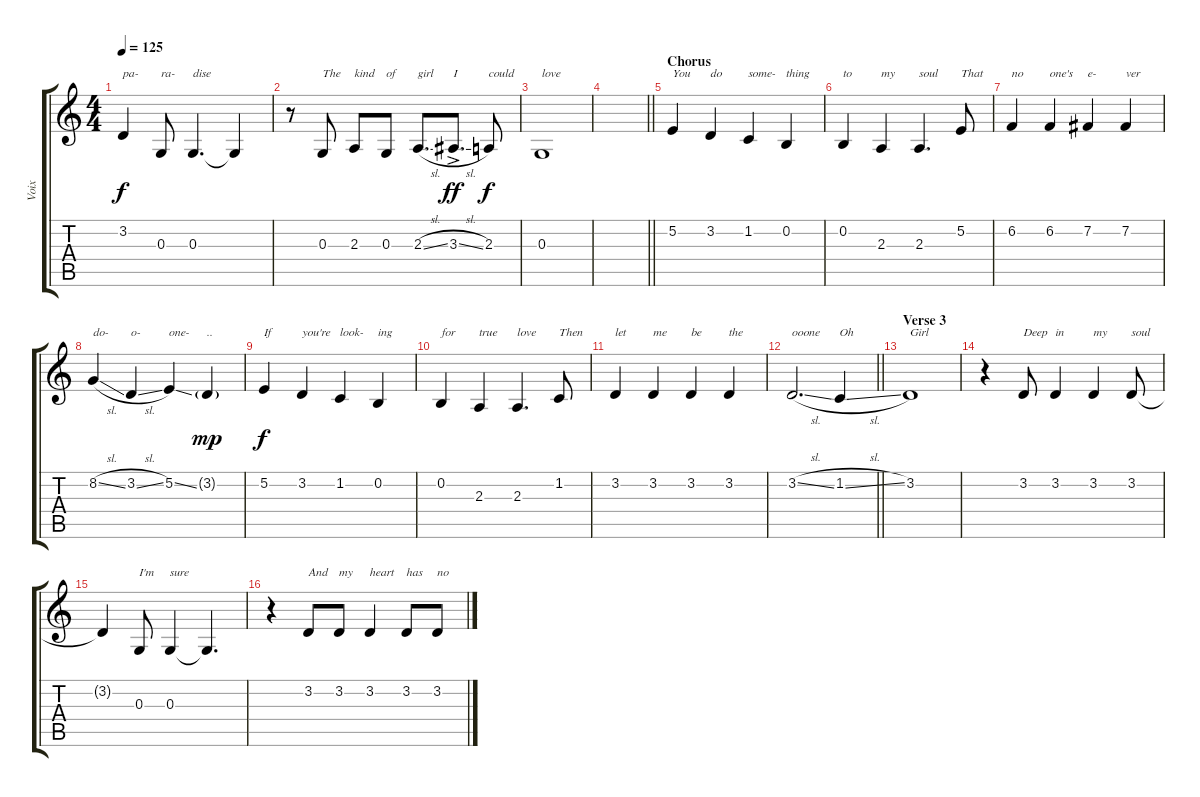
\track ("Voix" "Voix") {instrument lead5charang}
\staff {score tabs}
\tuning (E4 B3 G3 D3 A2 E2) {hide}
\ts (4 4)
\tempo 125
\clef g2
\ks c
3.2.4{txt "pa-" dy f} 0.3.8{txt "ra-"} 0.3.4{d txt "dise"} 0.3{t}.4 |
r.8 0.3.8{txt "The "} 2.3.8{txt "kind"} 0.3.8{txt "of"} 2.3{sl}.8{d txt "girl"} 3.3{sl ac}.8{d txt "I" dy ff} 2.3.8{txt "could" dy f} |
0.3.1{txt "love"} |
\barLineRight lightlight
|
\section ("" "Chorus")
5.2.4{txt "You"} 3.2.4{txt "do"} 1.2.4{txt "some-"} 0.2.4{txt "thing"} |
0.2.4{txt "to"} 2.3.4{txt "my"} 2.3.4{d txt "soul"} 5.2.8{txt "That"} |
6.2.4{txt "no"} 6.2.4{txt "one's"} 7.2.4{txt "e-"} 7.2.4{txt "ver"} |
8.2{sl}.4{txt "do-"} 3.2{sl}.4{txt "o-"} 5.2{ss}.4{txt "one-"} 3.2{g}.4{txt ".." dy mp} |
5.2.4{txt "If" dy f} 3.2.4{txt "you're"} 1.2.4{txt "look-"} 0.2.4{txt "ing"} |
0.2.4{txt "for"} 2.3.4{txt "true"} 2.3.4{d txt "love"} 1.2.8{txt "Then"} |
3.2.4{txt "let"} 3.2.4{txt "me"} 3.2.4{txt "be"} 3.2.4{txt "the"} |
\barLineRight lightlight
3.2{sl}.2{d txt "ooone"} 1.2{sl}.4{txt "Oh"} |
\section ("" "Verse 3")
3.2.1{txt "Girl"} |
r.4 3.2.8{txt "Deep"} 3.2.4{txt "in"} 3.2.4{txt "my"} 3.2.8{txt "soul"} |
3.2{t}.4 0.3.8{txt "I'm"} 0.3.4{txt "sure"} 0.3{t}.4{d} |
r.4 3.2.8{txt "And"} 3.2.8{txt "my"} 3.2.4{txt "heart"} 3.2.8{txt "has"} 3.2.8{txt "no"}
